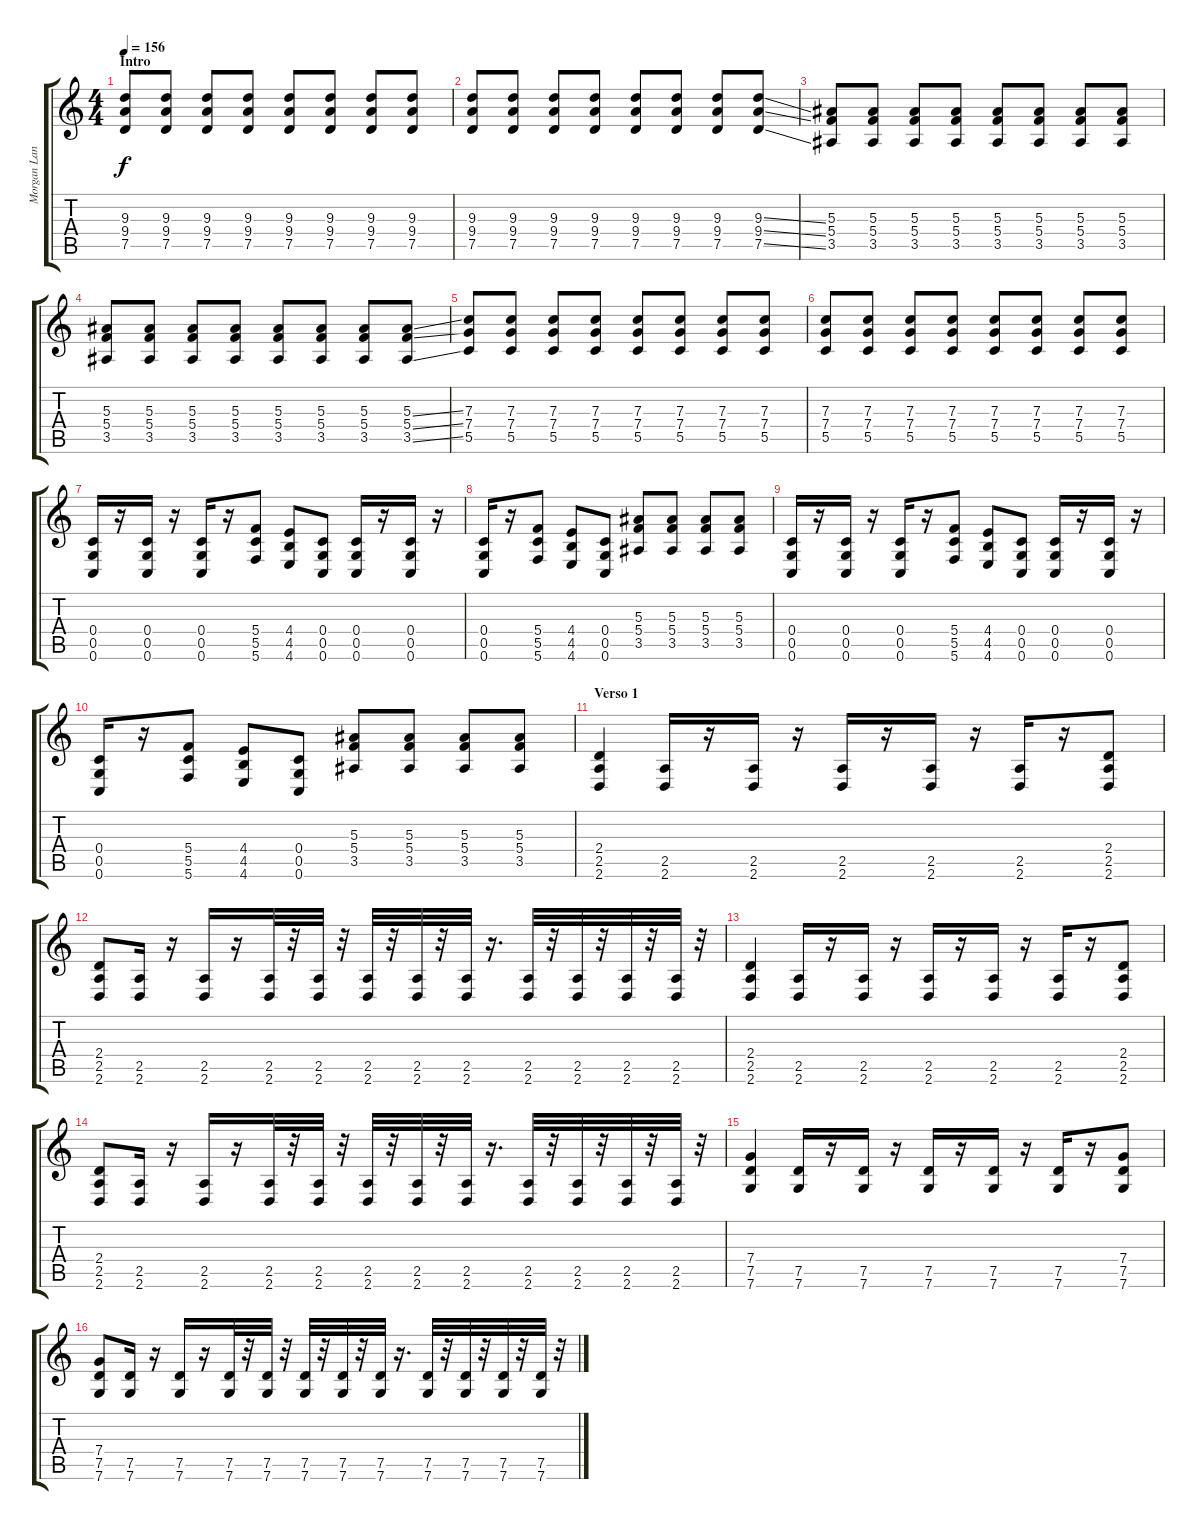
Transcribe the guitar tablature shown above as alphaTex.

\track ("Morgan Lander" "Morgan Lan") {instrument distortionguitar}
\staff {score tabs}
\tuning (D4 A3 F3 C3 G2 C2) {hide}
\ts (4 4)
\section ("" "Intro")
\tempo 156
\clef g2
\ks c
(9.3 9.4 7.5).8{dy f instrument distortionguitar} (9.3 9.4 7.5).8 (9.3 9.4 7.5).8 (9.3 9.4 7.5).8 (9.3 9.4 7.5).8 (9.3 9.4 7.5).8 (9.3 9.4 7.5).8 (9.3 9.4 7.5).8 |
(9.3 9.4 7.5).8 (9.3 9.4 7.5).8 (9.3 9.4 7.5).8 (9.3 9.4 7.5).8 (9.3 9.4 7.5).8 (9.3 9.4 7.5).8 (9.3 9.4 7.5).8 (9.3{ss} 9.4{ss} 7.5{ss}).8 |
(5.3 5.4 3.5).8 (5.3 5.4 3.5).8 (5.3 5.4 3.5).8 (5.3 5.4 3.5).8 (5.3 5.4 3.5).8 (5.3 5.4 3.5).8 (5.3 5.4 3.5).8 (5.3 5.4 3.5).8 |
(5.3 5.4 3.5).8 (5.3 5.4 3.5).8 (5.3 5.4 3.5).8 (5.3 5.4 3.5).8 (5.3 5.4 3.5).8 (5.3 5.4 3.5).8 (5.3 5.4 3.5).8 (5.3{ss} 5.4{ss} 3.5{ss}).8 |
(7.3 7.4 5.5).8 (7.3 7.4 5.5).8 (7.3 7.4 5.5).8 (7.3 7.4 5.5).8 (7.3 7.4 5.5).8 (7.3 7.4 5.5).8 (7.3 7.4 5.5).8 (7.3 7.4 5.5).8 |
(7.3 7.4 5.5).8 (7.3 7.4 5.5).8 (7.3 7.4 5.5).8 (7.3 7.4 5.5).8 (7.3 7.4 5.5).8 (7.3 7.4 5.5).8 (7.3 7.4 5.5).8 (7.3 7.4 5.5).8 |
(0.4 0.5 0.6).16 r.16 (0.4 0.5 0.6).16 r.16 (0.4 0.5 0.6).16 r.16 (5.4 5.5 5.6).8 (4.4 4.5 4.6).8 (0.4 0.5 0.6).8 (0.4 0.5 0.6).16 r.16 (0.4 0.5 0.6).16 r.16 |
(0.4 0.5 0.6).16 r.16 (5.4 5.5 5.6).8 (4.4 4.5 4.6).8 (0.4 0.5 0.6).8 (5.3 5.4 3.5).8 (5.3 5.4 3.5).8 (5.3 5.4 3.5).8 (5.3 5.4 3.5).8 |
(0.4 0.5 0.6).16 r.16 (0.4 0.5 0.6).16 r.16 (0.4 0.5 0.6).16 r.16 (5.4 5.5 5.6).8 (4.4 4.5 4.6).8 (0.4 0.5 0.6).8 (0.4 0.5 0.6).16 r.16 (0.4 0.5 0.6).16 r.16 |
(0.4 0.5 0.6).16 r.16 (5.4 5.5 5.6).8 (4.4 4.5 4.6).8 (0.4 0.5 0.6).8 (5.3 5.4 3.5).8 (5.3 5.4 3.5).8 (5.3 5.4 3.5).8 (5.3 5.4 3.5).8 |
\section ("" "Verso 1")
(2.4 2.5 2.6).4 (2.5 2.6).16 r.16 (2.5 2.6).16 r.16 (2.5 2.6).16 r.16 (2.5 2.6).16 r.16 (2.5 2.6).16 r.16 (2.4 2.5 2.6).8 |
(2.4 2.5 2.6).8 (2.5 2.6).16 r.16 (2.5 2.6).16 r.16 (2.5 2.6).32 r.32 (2.5 2.6).32 r.32 (2.5 2.6).32 r.32 (2.5 2.6).32 r.32 (2.5 2.6).32 r.16{d} (2.5 2.6).32 r.32 (2.5 2.6).32 r.32 (2.5 2.6).32 r.32 (2.5 2.6).32 r.32 |
(2.4 2.5 2.6).4 (2.5 2.6).16 r.16 (2.5 2.6).16 r.16 (2.5 2.6).16 r.16 (2.5 2.6).16 r.16 (2.5 2.6).16 r.16 (2.4 2.5 2.6).8 |
(2.4 2.5 2.6).8 (2.5 2.6).16 r.16 (2.5 2.6).16 r.16 (2.5 2.6).32 r.32 (2.5 2.6).32 r.32 (2.5 2.6).32 r.32 (2.5 2.6).32 r.32 (2.5 2.6).32 r.16{d} (2.5 2.6).32 r.32 (2.5 2.6).32 r.32 (2.5 2.6).32 r.32 (2.5 2.6).32 r.32 |
(7.4 7.5 7.6).4 (7.5 7.6).16 r.16 (7.5 7.6).16 r.16 (7.5 7.6).16 r.16 (7.5 7.6).16 r.16 (7.5 7.6).16 r.16 (7.4 7.5 7.6).8 |
(7.4 7.5 7.6).8 (7.5 7.6).16 r.16 (7.5 7.6).16 r.16 (7.5 7.6).32 r.32 (7.5 7.6).32 r.32 (7.5 7.6).32 r.32 (7.5 7.6).32 r.32 (7.5 7.6).32 r.16{d} (7.5 7.6).32 r.32 (7.5 7.6).32 r.32 (7.5 7.6).32 r.32 (7.5 7.6).32 r.32
